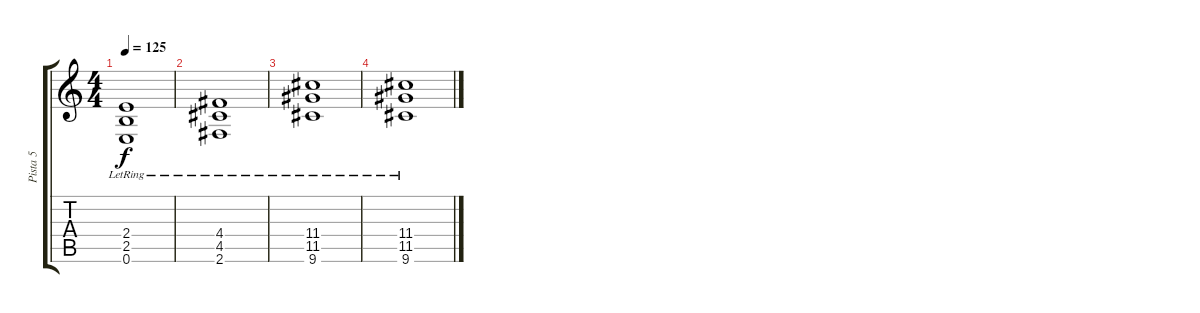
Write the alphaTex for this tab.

\track ("Pista 5" "Pista 5") {instrument overdrivenguitar}
\staff {score tabs}
\tuning (E4 B3 G3 D3 A2 E2) {hide}
\ts (4 4)
\tempo 125
\clef g2
\ks c
(2.4{lr} 2.5{lr} 0.6{lr}).1{dy f} |
(4.4{lr} 4.5{lr} 2.6{lr}).1 |
(11.4{lr} 11.5{lr} 9.6{lr}).1 |
(11.4{lr} 11.5{lr} 9.6{lr}).1
